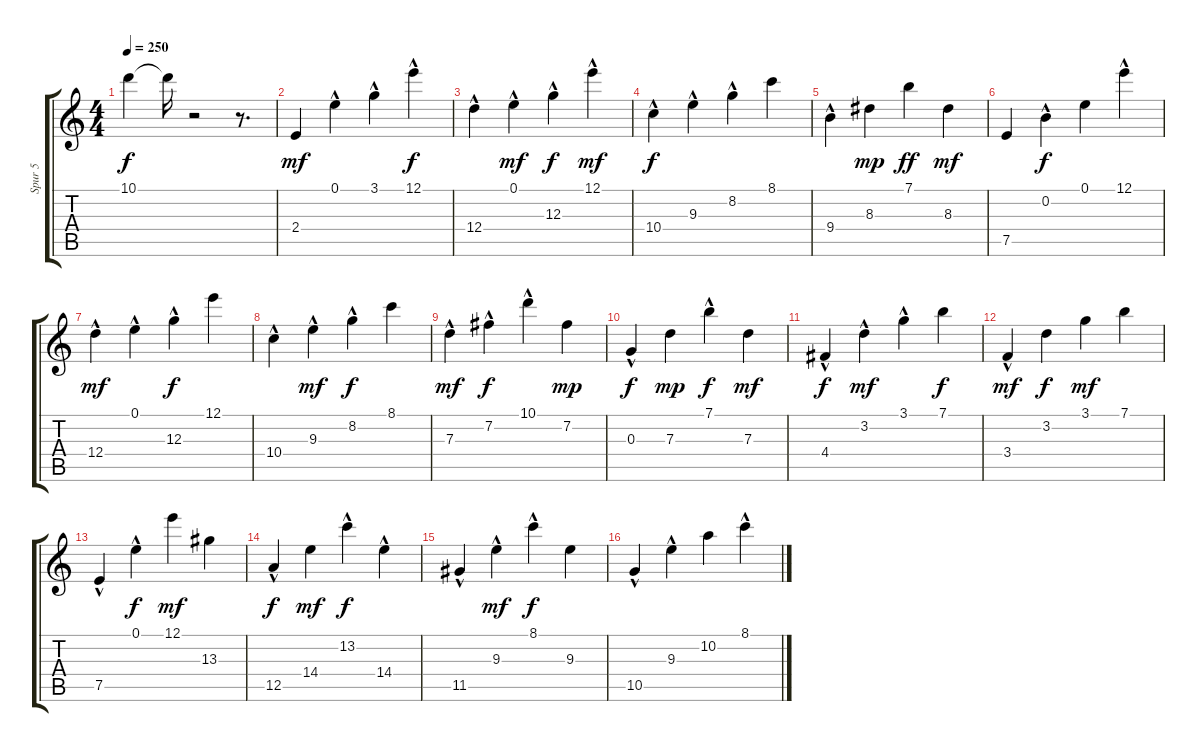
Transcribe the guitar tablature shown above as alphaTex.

\track ("Spur 5" "Spur 5") {instrument electricguitarclean}
\staff {score tabs}
\tuning (E4 B3 G3 D3 A2 E2) {hide}
\ts (4 4)
\tempo 250
\clef g2
\ks c
10.1{t}.4{dy f} 10.1{t}.16 r.2 r.8{d} |
2.4.4{dy mf} 0.1{hac}.4 3.1{hac}.4 12.1{hac}.4{dy f} |
12.4{hac}.4 0.1{hac}.4{dy mf} 12.3{hac}.4{dy f} 12.1{hac}.4{dy mf} |
10.4{hac}.4{dy f} 9.3{hac}.4 8.2{hac}.4 8.1.4 |
9.4{hac}.4 8.3.4{dy mp} 7.1.4{dy ff} 8.3.4{dy mf} |
7.5.4 0.2{hac}.4{dy f} 0.1.4 12.1{hac}.4 |
12.4{hac}.4{dy mf} 0.1{hac}.4 12.3{hac}.4{dy f} 12.1.4 |
10.4{hac}.4 9.3{hac}.4{dy mf} 8.2{hac}.4{dy f} 8.1.4 |
7.3{hac}.4{dy mf} 7.2{hac}.4{dy f} 10.1{hac}.4 7.2.4{dy mp} |
0.3{hac}.4{dy f} 7.3.4{dy mp} 7.1{hac}.4{dy f} 7.3.4{dy mf} |
4.4{hac}.4{dy f} 3.2{hac}.4{dy mf} 3.1{hac}.4 7.1.4{dy f} |
3.4{hac}.4{dy mf} 3.2.4{dy f} 3.1.4{dy mf} 7.1.4 |
7.5{hac}.4 0.1{hac}.4{dy f} 12.1.4{dy mf} 13.3.4 |
12.5{hac}.4{dy f} 14.4.4{dy mf} 13.2{hac}.4{dy f} 14.4{hac}.4 |
11.5{hac}.4 9.3{hac}.4{dy mf} 8.1{hac}.4{dy f} 9.3.4 |
10.5{hac}.4 9.3{hac}.4 10.2.4 8.1{hac}.4
